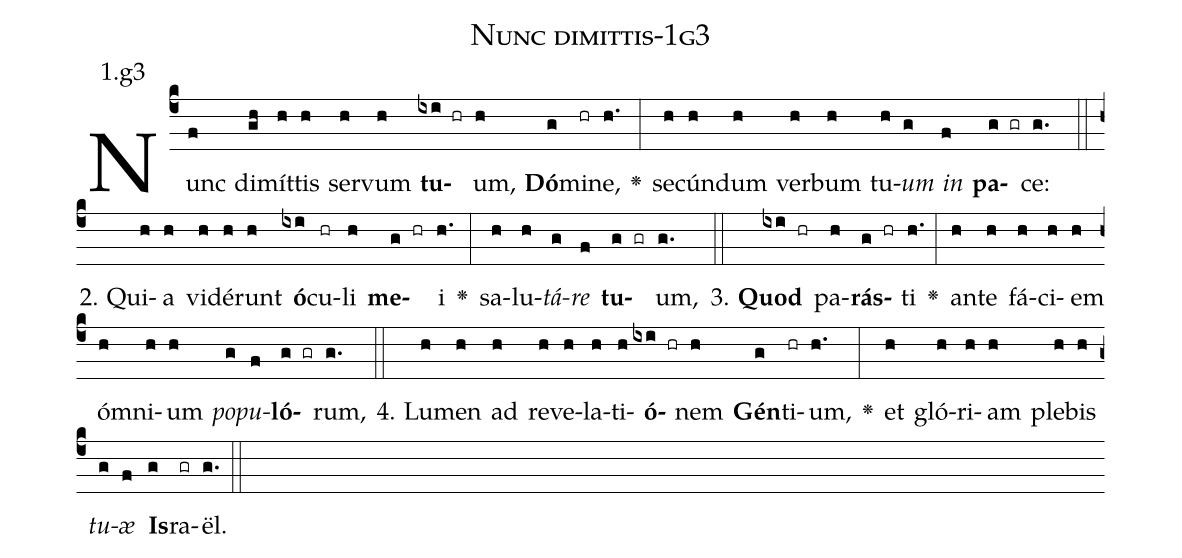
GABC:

name: Nunc dimittis-1g3;
annotation: 1.g3;
%%
(c4)Nunc(f) di(gh)mít(h)tis(h) ser(h)vum(h) <b>tu</b>(ixi hr)um,(h) <b>Dó</b>(g)mi(hr)ne,(h.) <v>\greheightstar</v>(:) se(h)cún(h)dum(h) ver(h)bum(h) tu(h)<i>um</i>(g) <i>in</i>(f) <b>pa</b>(g gr)ce:(g.) (::)
2. Qui(h)a(h) vi(h)dé(h)runt(h) <b>ó</b>(ixi)cu(hr)li(h) <b>me</b>(g hr)i(h.) <v>\greheightstar</v>(:) sa(h)lu(h)<i>tá</i>(g)<i>re</i>(f) <b>tu</b>(g gr)um,(g.) (::)
3. <b>Quod</b>(ixi hr) pa(h)<b>rás</b>(g hr)ti(h.) <v>\greheightstar</v>(:) an(h)te(h) fá(h)ci(h)em(h) óm(h)ni(h)um(h) <i>po</i>(g)<i>pu</i>(f)<b>ló</b>(g gr)rum,(g.) (::)
4. Lu(h)men(h) ad(h) re(h)ve(h)la(h)ti(h)<b>ó</b>(ixi hr)nem(h) <b>Gén</b>(g)ti(hr)um,(h.) <v>\greheightstar</v>(:) et(h) gló(h)ri(h)am(h) ple(h)bis(h) <i>tu</i>(g)<i>æ</i>(f) <b>Is</b>(g)ra(gr)ël.(g.) (::)
